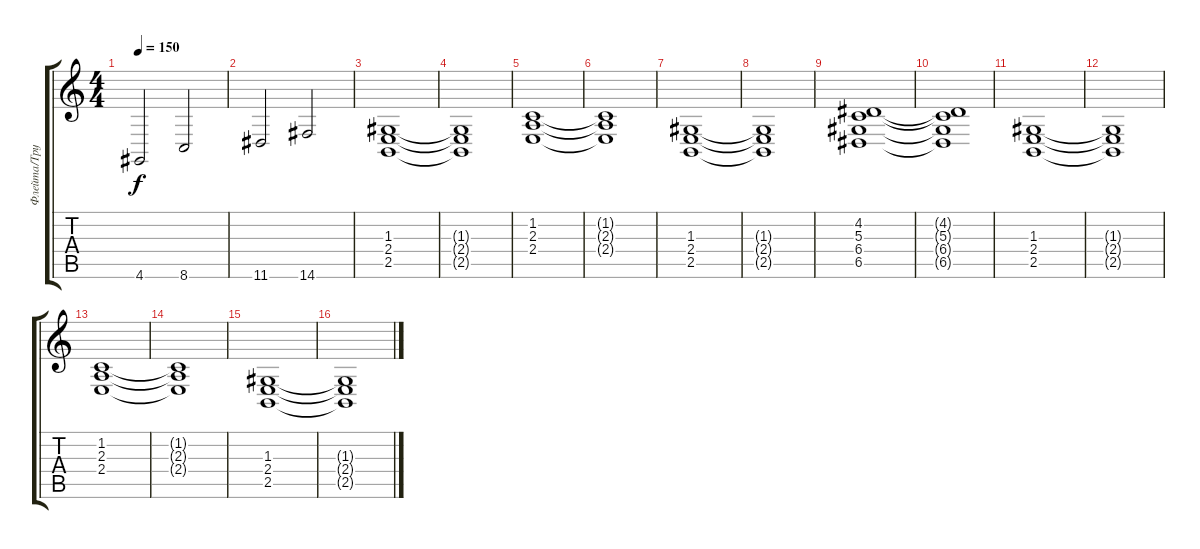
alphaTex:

\track ("Флейта/Труба" "Флейта/Тру") {instrument flute}
\staff {score tabs}
\tuning (E4 B3 G3 D3 A2 E2) {hide}
\ts (4 4)
\tempo 150
\clef g2
\ks c
4.6.2{dy f} 8.6.2 |
11.6.2 14.6.2 |
(1.3 2.4 2.5).1{instrument voiceoohs} |
(1.3{t} 2.4{t} 2.5{t}).1 |
(1.2 2.3 2.4).1 |
(1.2{t} 2.3{t} 2.4{t}).1 |
(1.3 2.4 2.5).1 |
(1.3{t} 2.4{t} 2.5{t}).1 |
(4.2 5.3 6.4 6.5).1 |
(4.2{t} 5.3{t} 6.4{t} 6.5{t}).1 |
(1.3 2.4 2.5).1 |
(1.3{t} 2.4{t} 2.5{t}).1 |
(1.2 2.3 2.4).1 |
(1.2{t} 2.3{t} 2.4{t}).1 |
(1.3 2.4 2.5).1 |
(1.3{t} 2.4{t} 2.5{t}).1
